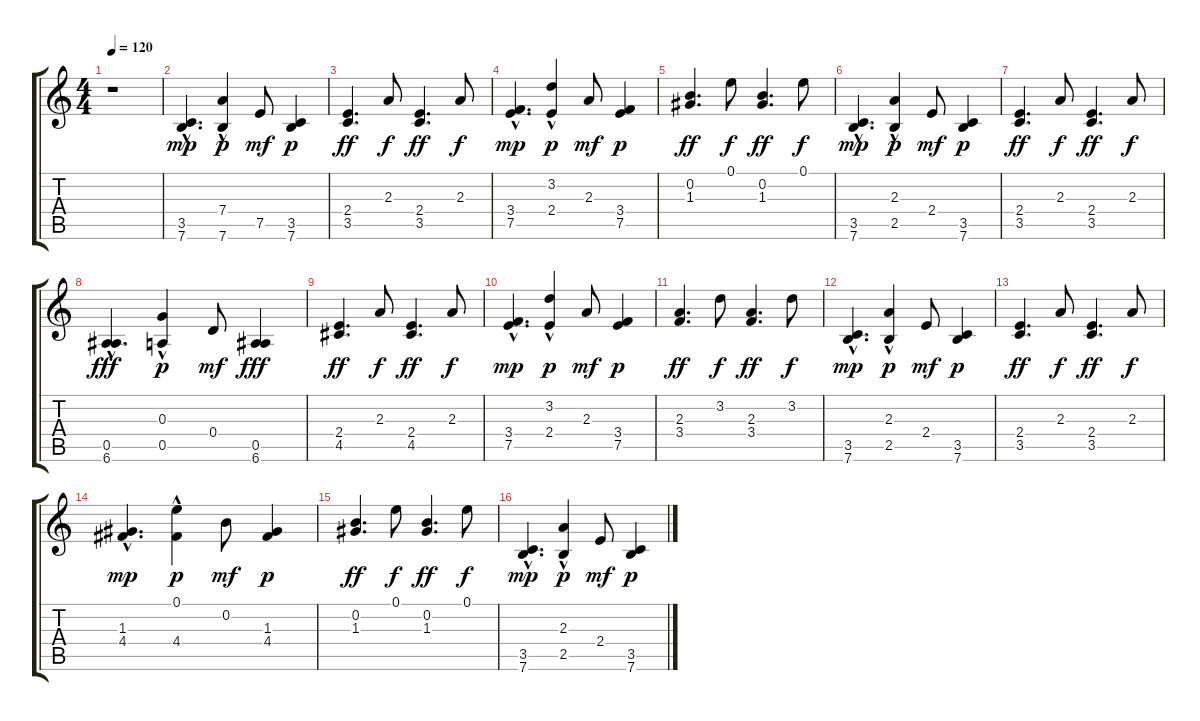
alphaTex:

\track "" {instrument acousticguitarnylon}
\staff {score tabs}
\tuning (E4 B3 G3 D3 A2 E2) {hide}
\ts (4 4)
\tempo 120
\clef g2
\ks c
r.1{dy mp} |
(3.5 7.6{hac}).4{d} (7.4 7.6{hac}).4{dy p} 7.5.8{dy mf} (3.5 7.6).4{dy p} |
(2.4 3.5).4{d dy ff} 2.3.8{dy f} (2.4 3.5).4{d dy ff} 2.3.8{dy f} |
(3.4 7.5{hac}).4{d dy mp} (3.2 2.4{hac}).4{dy p} 2.3.8{dy mf} (3.4 7.5).4{dy p} |
(0.2 1.3).4{d dy ff} 0.1.8{dy f} (0.2 1.3).4{d dy ff} 0.1.8{dy f} |
(3.5 7.6{hac}).4{d dy mp} (2.3 2.5{hac}).4{dy p} 2.4.8{dy mf} (3.5 7.6).4{dy p} |
(2.4 3.5).4{d dy ff} 2.3.8{dy f} (2.4 3.5).4{d dy ff} 2.3.8{dy f} |
(0.5{hac} 6.6).4{d dy fff} (0.3 0.5{hac}).4{dy p} 0.4.8{dy mf} (0.5 6.6).4{dy fff} |
(2.4 4.5).4{d dy ff} 2.3.8{dy f} (2.4 4.5).4{d dy ff} 2.3.8{dy f} |
(3.4 7.5{hac}).4{d dy mp} (3.2 2.4{hac}).4{dy p} 2.3.8{dy mf} (3.4 7.5).4{dy p} |
(2.3 3.4).4{d dy ff} 3.2.8{dy f} (2.3 3.4).4{d dy ff} 3.2.8{dy f} |
(3.5 7.6{hac}).4{d dy mp} (2.3 2.5{hac}).4{dy p} 2.4.8{dy mf} (3.5 7.6).4{dy p} |
(2.4 3.5).4{d dy ff} 2.3.8{dy f} (2.4 3.5).4{d dy ff} 2.3.8{dy f} |
(1.3 4.4{hac}).4{d dy mp} (0.1 4.4{hac}).4{dy p} 0.2.8{dy mf} (1.3 4.4).4{dy p} |
(0.2 1.3).4{d dy ff} 0.1.8{dy f} (0.2 1.3).4{d dy ff} 0.1.8{dy f} |
(3.5 7.6{hac}).4{d dy mp} (2.3 2.5{hac}).4{dy p} 2.4.8{dy mf} (3.5 7.6).4{dy p}
